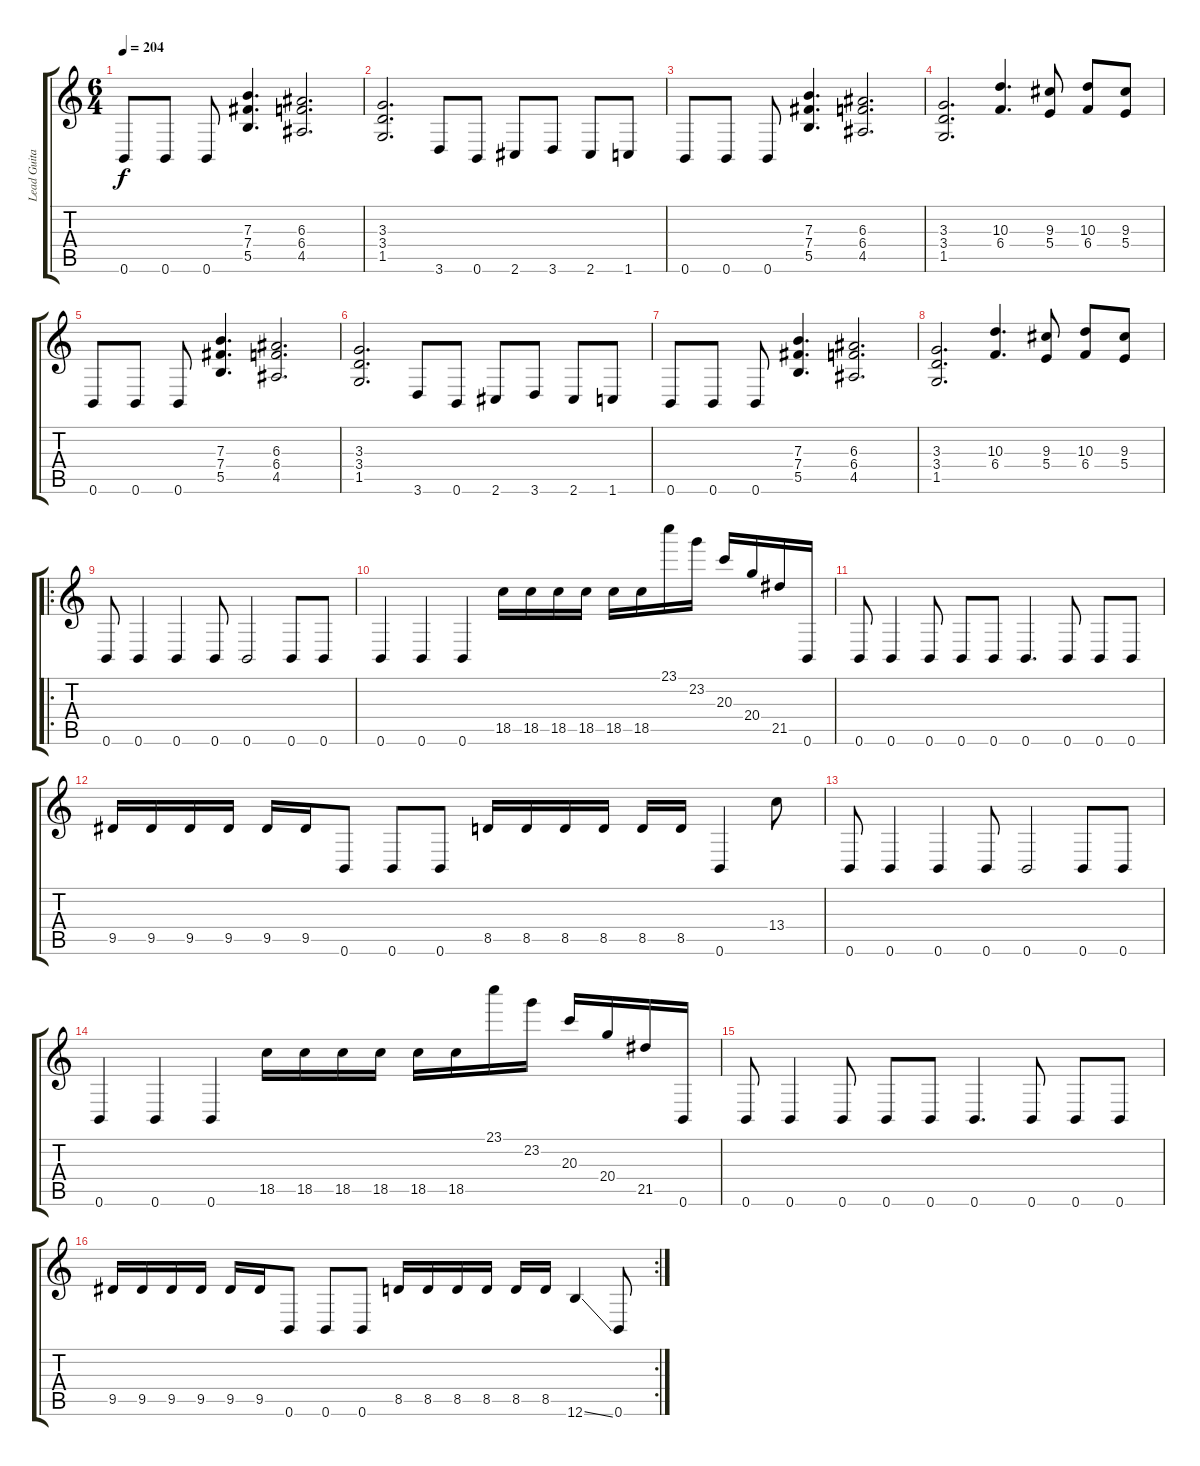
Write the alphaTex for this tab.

\track ("Lead Guitar" "Lead Guita") {instrument distortionguitar}
\staff {score tabs}
\tuning (Db4 Ab3 E3 B2 Gb2 B1) {hide}
\ts (6 4)
\tempo 204
\clef g2
\ks c
0.6.8{dy f} 0.6.8 0.6.8 (7.3 7.4 5.5).4{d} (6.3 6.4 4.5).2{d} |
(3.3 3.4 1.5).2{d} 3.6.8 0.6.8 2.6.8 3.6.8 2.6.8 1.6.8 |
0.6.8 0.6.8 0.6.8 (7.3 7.4 5.5).4{d} (6.3 6.4 4.5).2{d} |
(3.3 3.4 1.5).2{d} (10.3 6.4).4{d} (9.3 5.4).8 (10.3 6.4).8 (9.3 5.4).8 |
0.6.8 0.6.8 0.6.8 (7.3 7.4 5.5).4{d} (6.3 6.4 4.5).2{d} |
(3.3 3.4 1.5).2{d} 3.6.8 0.6.8 2.6.8 3.6.8 2.6.8 1.6.8 |
0.6.8 0.6.8 0.6.8 (7.3 7.4 5.5).4{d} (6.3 6.4 4.5).2{d} |
(3.3 3.4 1.5).2{d} (10.3 6.4).4{d} (9.3 5.4).8 (10.3 6.4).8 (9.3 5.4).8 |
\ro
0.6.8 0.6.4 0.6.4 0.6.8 0.6.2 0.6.8 0.6.8 |
0.6.4 0.6.4 0.6.4 18.5.16 18.5.16 18.5.16 18.5.16 18.5.16 18.5.16 23.1.16 23.2.16 20.3.16 20.4.16 21.5.16 0.6.16 |
0.6.8 0.6.4 0.6.8 0.6.8 0.6.8 0.6.4{d} 0.6.8 0.6.8 0.6.8 |
9.5.16 9.5.16 9.5.16 9.5.16 9.5.16 9.5.16 0.6.8 0.6.8 0.6.8 8.5.16 8.5.16 8.5.16 8.5.16 8.5.16 8.5.16 0.6.4 13.4.8 |
0.6.8 0.6.4 0.6.4 0.6.8 0.6.2 0.6.8 0.6.8 |
0.6.4 0.6.4 0.6.4 18.5.16 18.5.16 18.5.16 18.5.16 18.5.16 18.5.16 23.1.16 23.2.16 20.3.16 20.4.16 21.5.16 0.6.16 |
0.6.8 0.6.4 0.6.8 0.6.8 0.6.8 0.6.4{d} 0.6.8 0.6.8 0.6.8 |
\rc 2
9.5.16 9.5.16 9.5.16 9.5.16 9.5.16 9.5.16 0.6.8 0.6.8 0.6.8 8.5.16 8.5.16 8.5.16 8.5.16 8.5.16 8.5.16 12.6{ss}.4 0.6.8
